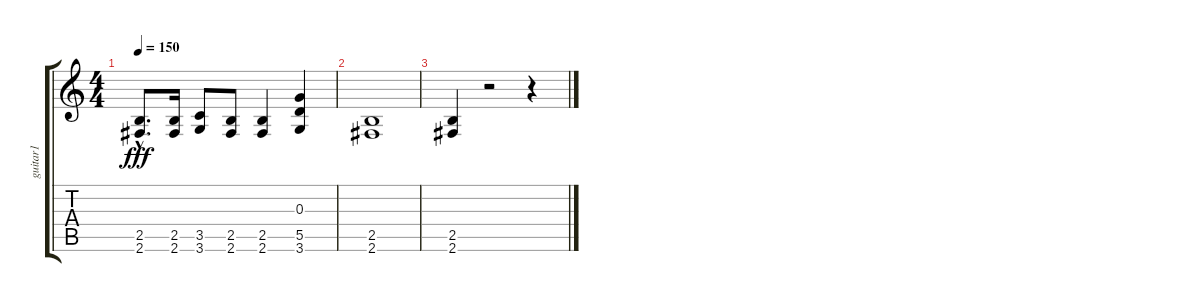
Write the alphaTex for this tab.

\track ("guitar1" "guitar1") {instrument distortionguitar}
\staff {score tabs}
\tuning (E4 B3 G3 D3 A2 E2) {hide}
\ts (4 4)
\tempo 150
\clef g2
\ks c
(2.5{hac} 2.6{hac}).8{d dy fff} (2.5 2.6).16 (3.5 3.6).8 (2.5 2.6).8 (2.5 2.6).4 (0.3 5.5 3.6).4 |
(2.5 2.6).1 |
(2.5 2.6).4 r.2 r.4
